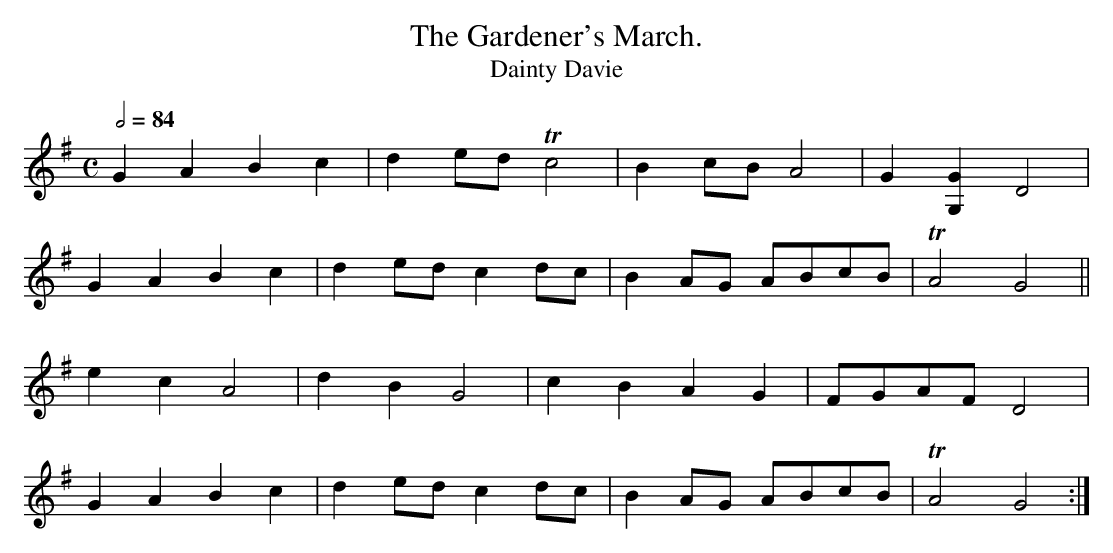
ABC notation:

X:1
T:The Gardener's March.
T:Dainty Davie
M:C
L:1/8
Q:1/2=84
K:G major
G2A2 B2c2|d2ed Tc4  |B2cB A4  | G2[G2G,2] D4 |
G2A2 B2c2|d2ed  c2dc|B2AG ABcB|TA4        G4||
e2c2 A4  |d2B2  G4  |c2B2 A2G2| FGAF      D4 |
G2A2 B2c2|d2ed  c2dc|B2AG ABcB|TA4        G4:|
